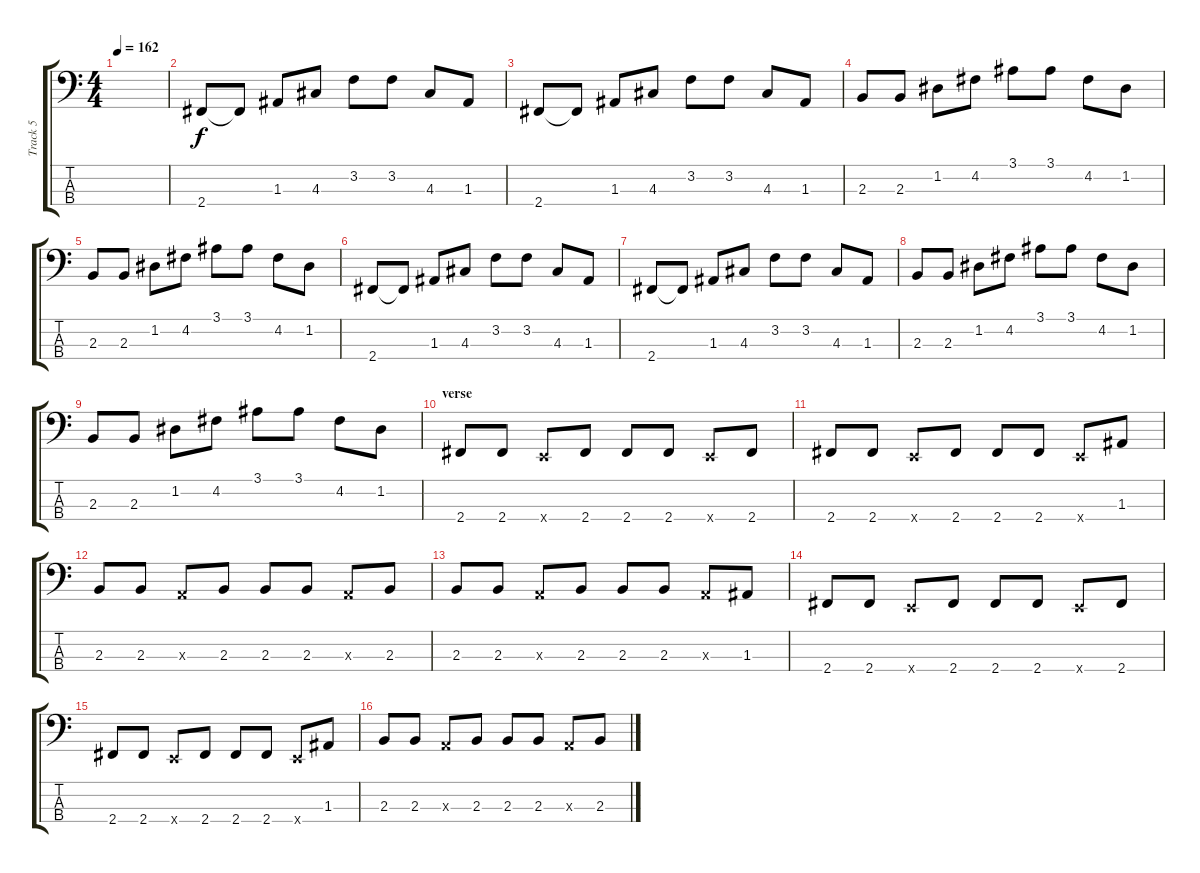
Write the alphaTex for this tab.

\track ("Track 5" "Track 5") {instrument electricbasspick}
\staff {score tabs}
\tuning (G2 D2 A1 E1) {hide}
\ts (4 4)
\tempo 162
\clef f4
\ks c
|
2.4.8 2.4{t}.8 1.3.8 4.3.8 3.2.8 3.2.8 4.3.8 1.3.8 |
2.4.8 2.4{t}.8 1.3.8 4.3.8 3.2.8 3.2.8 4.3.8 1.3.8 |
2.3.8 2.3.8 1.2.8 4.2.8 3.1.8 3.1.8 4.2.8 1.2.8 |
2.3.8 2.3.8 1.2.8 4.2.8 3.1.8 3.1.8 4.2.8 1.2.8 |
2.4.8 2.4{t}.8 1.3.8 4.3.8 3.2.8 3.2.8 4.3.8 1.3.8 |
2.4.8 2.4{t}.8 1.3.8 4.3.8 3.2.8 3.2.8 4.3.8 1.3.8 |
2.3.8 2.3.8 1.2.8 4.2.8 3.1.8 3.1.8 4.2.8 1.2.8 |
2.3.8 2.3.8 1.2.8 4.2.8 3.1.8 3.1.8 4.2.8 1.2.8 |
\section ("" "verse")
2.4.8 2.4.8 0.4{x}.8 2.4.8 2.4.8 2.4.8 0.4{x}.8 2.4.8 |
2.4.8 2.4.8 0.4{x}.8 2.4.8 2.4.8 2.4.8 0.4{x}.8 1.3.8 |
2.3.8 2.3.8 0.3{x}.8 2.3.8 2.3.8 2.3.8 0.3{x}.8 2.3.8 |
2.3.8 2.3.8 0.3{x}.8 2.3.8 2.3.8 2.3.8 0.3{x}.8 1.3.8 |
2.4.8 2.4.8 0.4{x}.8 2.4.8 2.4.8 2.4.8 0.4{x}.8 2.4.8 |
2.4.8 2.4.8 0.4{x}.8 2.4.8 2.4.8 2.4.8 0.4{x}.8 1.3.8 |
2.3.8 2.3.8 0.3{x}.8 2.3.8 2.3.8 2.3.8 0.3{x}.8 2.3.8
